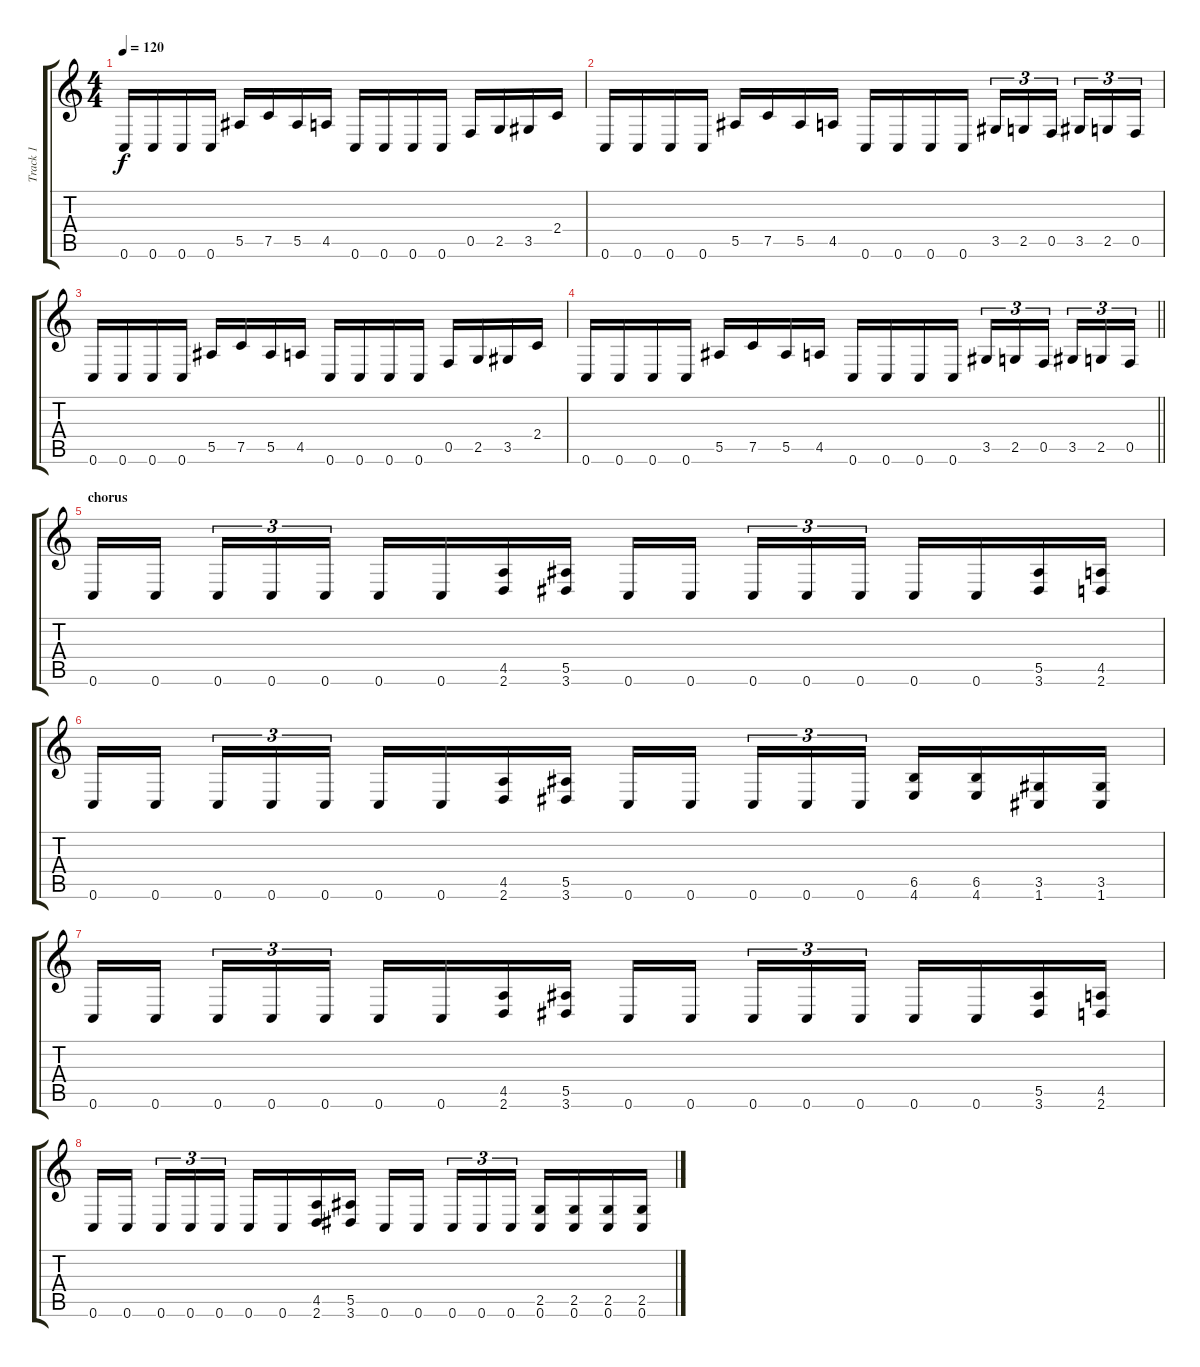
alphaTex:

\track ("Track 1" "Track 1") {instrument distortionguitar}
\staff {score tabs}
\tuning (C4 G3 Eb3 Bb2 F2 C2) {hide}
\ts (4 4)
\tempo 120
\clef g2
\ks c
0.6.16{dy f} 0.6.16 0.6.16 0.6.16 5.5.16 7.5.16 5.5.16 4.5.16 0.6.16 0.6.16 0.6.16 0.6.16 0.5.16 2.5.16 3.5.16 2.4.16 |
0.6.16 0.6.16 0.6.16 0.6.16 5.5.16 7.5.16 5.5.16 4.5.16 0.6.16 0.6.16 0.6.16 0.6.16 3.5.16{tu (3 2)} 2.5.16{tu (3 2)} 0.5.16{tu (3 2) beam splitsecondary} 3.5.16{tu (3 2)} 2.5.16{tu (3 2)} 0.5.16{tu (3 2)} |
0.6.16 0.6.16 0.6.16 0.6.16 5.5.16 7.5.16 5.5.16 4.5.16 0.6.16 0.6.16 0.6.16 0.6.16 0.5.16 2.5.16 3.5.16 2.4.16 |
\barLineRight lightlight
0.6.16 0.6.16 0.6.16 0.6.16 5.5.16 7.5.16 5.5.16 4.5.16 0.6.16 0.6.16 0.6.16 0.6.16 3.5.16{tu (3 2)} 2.5.16{tu (3 2)} 0.5.16{tu (3 2) beam splitsecondary} 3.5.16{tu (3 2)} 2.5.16{tu (3 2)} 0.5.16{tu (3 2)} |
\section ("" "chorus")
0.6.16 0.6.16{beam splitsecondary} 0.6.16{tu (3 2)} 0.6.16{tu (3 2)} 0.6.16{tu (3 2)} 0.6.16 0.6.16 (4.5 2.6).16 (5.5 3.6).16 0.6.16 0.6.16{beam splitsecondary} 0.6.16{tu (3 2)} 0.6.16{tu (3 2)} 0.6.16{tu (3 2)} 0.6.16 0.6.16 (5.5 3.6).16 (4.5 2.6).16 |
0.6.16 0.6.16{beam splitsecondary} 0.6.16{tu (3 2)} 0.6.16{tu (3 2)} 0.6.16{tu (3 2)} 0.6.16 0.6.16 (4.5 2.6).16 (5.5 3.6).16 0.6.16 0.6.16{beam splitsecondary} 0.6.16{tu (3 2)} 0.6.16{tu (3 2)} 0.6.16{tu (3 2)} (6.5 4.6).16 (6.5 4.6).16 (3.5 1.6).16 (3.5 1.6).16 |
0.6.16 0.6.16{beam splitsecondary} 0.6.16{tu (3 2)} 0.6.16{tu (3 2)} 0.6.16{tu (3 2)} 0.6.16 0.6.16 (4.5 2.6).16 (5.5 3.6).16 0.6.16 0.6.16{beam splitsecondary} 0.6.16{tu (3 2)} 0.6.16{tu (3 2)} 0.6.16{tu (3 2)} 0.6.16 0.6.16 (5.5 3.6).16 (4.5 2.6).16 |
0.6.16 0.6.16{beam splitsecondary} 0.6.16{tu (3 2)} 0.6.16{tu (3 2)} 0.6.16{tu (3 2)} 0.6.16 0.6.16 (4.5 2.6).16 (5.5 3.6).16 0.6.16 0.6.16{beam splitsecondary} 0.6.16{tu (3 2)} 0.6.16{tu (3 2)} 0.6.16{tu (3 2)} (2.5 0.6).16 (2.5 0.6).16 (2.5 0.6).16 (2.5 0.6).16
